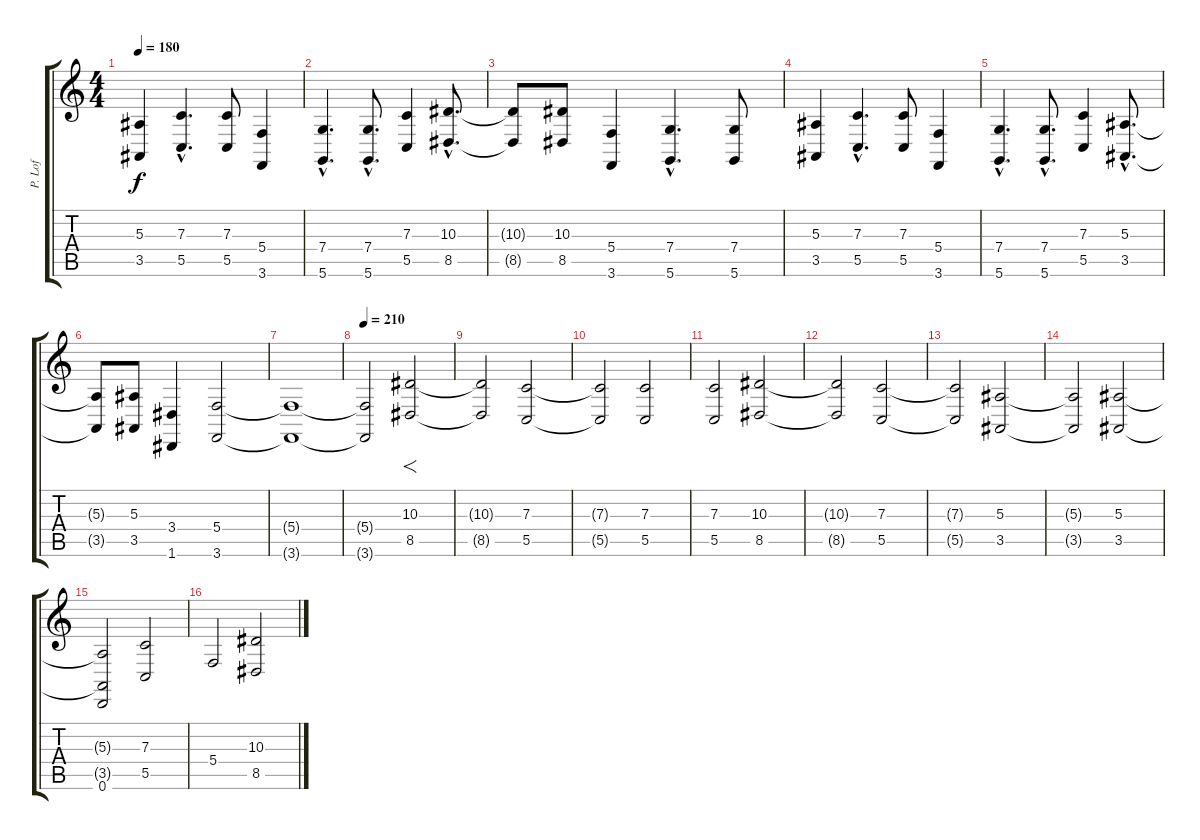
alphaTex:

\track ("P. Lof" "P. Lof") {instrument stringensemble1}
\staff {score tabs}
\tuning (D4 A3 F3 C3 G2 D2) {hide}
\ts (4 4)
\tempo 180
\clef g2
\ks c
(5.3 3.5).4{dy f} (7.3{hac} 5.5{hac}).4{d} (7.3 5.5).8 (5.4 3.6).4 |
(7.4{hac} 5.6{hac}).4{d} (7.4{hac} 5.6{hac}).8{d} (7.3 5.5).4 (10.3{hac} 8.5{hac}).8{d} |
(10.3{t} 8.5{t}).8 (10.3 8.5).8 (5.4 3.6).4 (7.4{hac} 5.6{hac}).4{d} (7.4 5.6).8 |
(5.3 3.5).4 (7.3{hac} 5.5{hac}).4{d} (7.3 5.5).8 (5.4 3.6).4 |
(7.4{hac} 5.6{hac}).4{d} (7.4{hac} 5.6{hac}).8{d} (7.3 5.5).4 (5.3{hac} 3.5{hac}).8{d} |
(5.3{t} 3.5{t}).8 (5.3 3.5).8 (3.4 1.6).4 (5.4 3.6).2 |
(5.4{t} 3.6{t}).1 |
\tempo 210
(5.4{t} 3.6{t}).2 (10.3 8.5).2{f} |
(10.3{t} 8.5{t}).2 (7.3 5.5).2 |
(7.3{t} 5.5{t}).2 (7.3 5.5).2 |
(7.3 5.5).2 (10.3 8.5).2 |
(10.3{t} 8.5{t}).2 (7.3 5.5).2 |
(7.3{t} 5.5{t}).2 (5.3 3.5).2 |
(5.3{t} 3.5{t}).2 (5.3 3.5).2 |
(5.3{t} 3.5{t} 0.6).2 (7.3 5.5).2 |
5.4.2 (10.3 8.5).2
